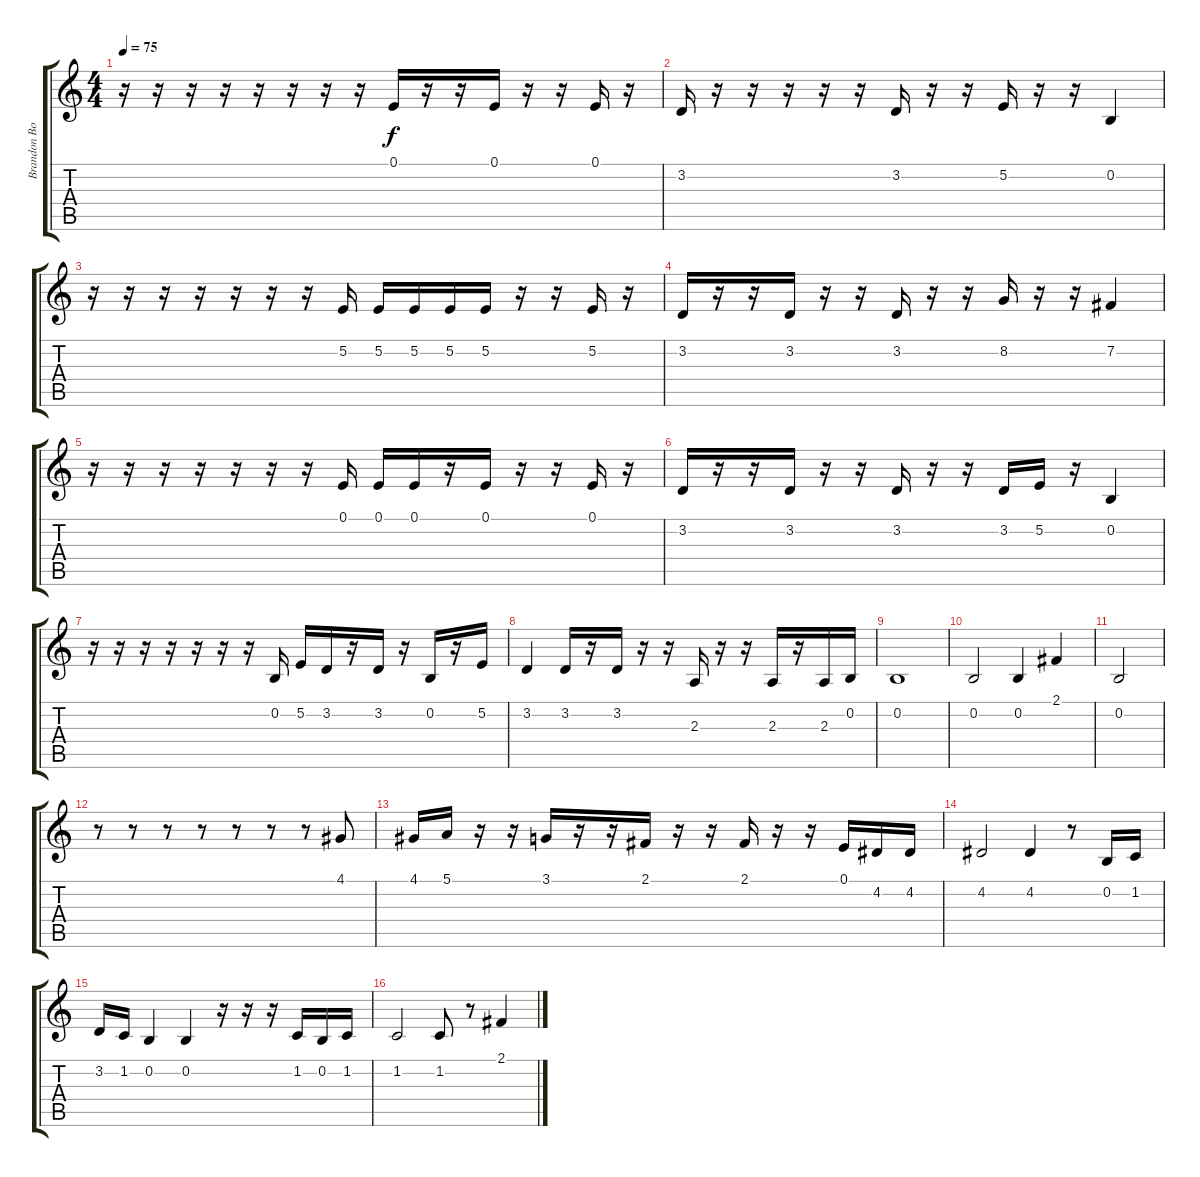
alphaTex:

\track ("Brandon Boyd" "Brandon Bo") {instrument viola}
\staff {score tabs}
\tuning (E4 B3 G3 D3 A2 E2) {hide}
\ts (4 4)
\tempo 75
\clef g2
\ks c
r.16{dy f} r.16 r.16 r.16 r.16 r.16 r.16 r.16 0.1.16 r.16 r.16 0.1.16 r.16 r.16 0.1.16 r.16 |
3.2.16 r.16 r.16 r.16 r.16 r.16 3.2.16 r.16 r.16 5.2.16 r.16 r.16 0.2.4 |
r.16 r.16 r.16 r.16 r.16 r.16 r.16 5.2.16 5.2.16 5.2.16 5.2.16 5.2.16 r.16 r.16 5.2.16 r.16 |
3.2.16 r.16 r.16 3.2.16 r.16 r.16 3.2.16 r.16 r.16 8.2.16 r.16 r.16 7.2.4 |
r.16 r.16 r.16 r.16 r.16 r.16 r.16 0.1.16 0.1.16 0.1.16 r.16 0.1.16 r.16 r.16 0.1.16 r.16 |
3.2.16 r.16 r.16 3.2.16 r.16 r.16 3.2.16 r.16 r.16 3.2.16 5.2.16 r.16 0.2.4 |
r.16 r.16 r.16 r.16 r.16 r.16 r.16 0.2.16 5.2.16 3.2.16 r.16 3.2.16 r.16 0.2.16 r.16 5.2.16 |
3.2.4 3.2.16 r.16 3.2.16 r.16 r.16 2.3.16 r.16 r.16 2.3.16 r.16 2.3.16 0.2.16 |
0.2.1 |
0.2.2 0.2.4 2.1.4 |
0.2.2 |
r.8 r.8 r.8 r.8 r.8 r.8 r.8 4.1.8 |
4.1.16 5.1.16 r.16 r.16 3.1.16 r.16 r.16 2.1.16 r.16 r.16 2.1.16 r.16 r.16 0.1.16 4.2.16 4.2.16 |
4.2.2 4.2.4 r.8 0.2.16 1.2.16 |
3.2.16 1.2.16 0.2.4 0.2.4 r.16 r.16 r.16 1.2.16 0.2.16 1.2.16 |
1.2.2 1.2.8 r.8 2.1.4
